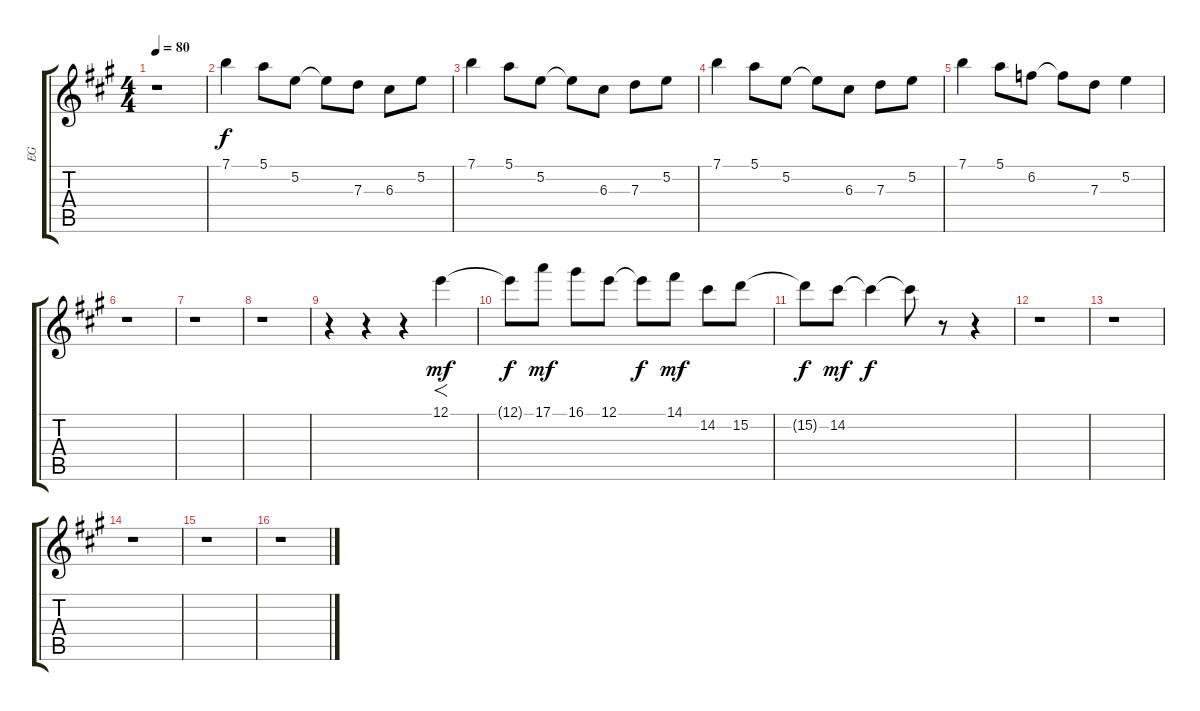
\track ("EG" "EG") {instrument distortionguitar}
\staff {score tabs}
\tuning (E4 B3 G3 D3 A2 E2) {hide}
\ts (4 4)
\tempo 80
\clef g2
\ks a
r.1{dy f instrument distortionguitar} |
7.1.4{volume 15} 5.1.8 5.2.8 5.2{t}.8 7.3.8 6.3.8 5.2.8 |
7.1.4 5.1.8 5.2.8 5.2{t}.8 6.3.8 7.3.8 5.2.8 |
7.1.4 5.1.8 5.2.8 5.2{t}.8 6.3.8 7.3.8 5.2.8 |
7.1.4 5.1.8 6.2.8 6.2{t}.8 7.3.8 5.2.4 |
r.1 |
r.1 |
r.1 |
r.4 r.4 r.4 12.1.4{f dy mf volume 13} |
12.1{t}.8{dy f} 17.1.8{dy mf} 16.1.8 12.1.8 12.1{t}.8{dy f} 14.1.8{dy mf} 14.2.8 15.2.8 |
15.2{t}.8{dy f} 14.2.8{dy mf} 14.2{t}.4{dy f} 14.2{t}.8 r.8 r.4 |
r.1 |
r.1 |
r.1 |
r.1 |
r.1
